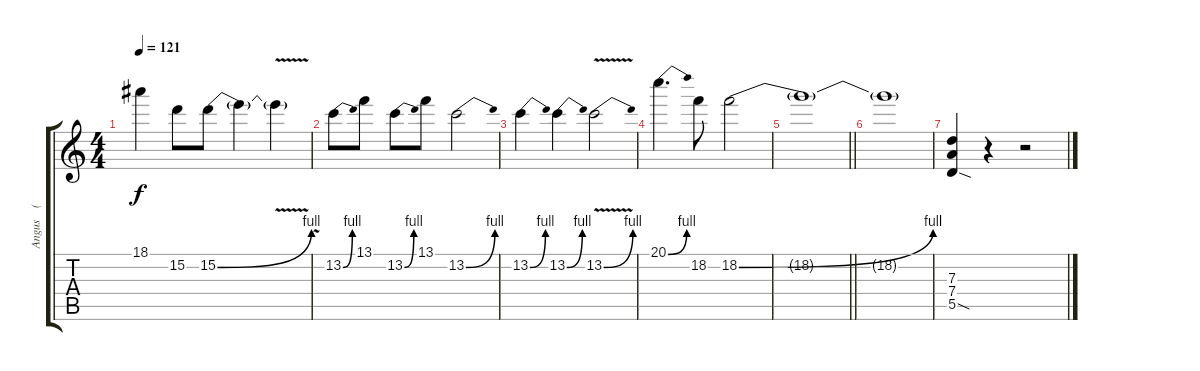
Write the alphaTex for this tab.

\track ("Angus    (Lead)" "Angus    (") {instrument overdrivenguitar}
\staff {score tabs}
\tuning (E4 B3 G3 D3 A2 E2) {hide}
\ts (4 4)
\tempo 121
\clef g2
\ks c
18.1{t}.4{dy f} 15.2.8 15.2{be (bend 0 0 60 4)}.8 15.2{t}.4 15.2{v t}.4 |
13.2{be (bend 0 0 60 4)}.8 13.1.8 13.2{be (bend 0 0 60 4)}.8 13.1.8 13.2{be (bend 0 0 60 4)}.2 |
13.2{be (bend 0 0 60 4)}.4 13.2{be (bend 0 0 60 4)}.4 13.2{be (bend 0 0 60 4) v}.2 |
20.1{be (bend 0 0 60 4)}.4{d} 18.2.8 18.2{be (bend 0 0 60 4)}.2 |
\barLineRight lightlight
18.2{t}.1 |
18.2{t}.1 |
(7.3 7.4 5.5{sod}).4 r.4 r.2
